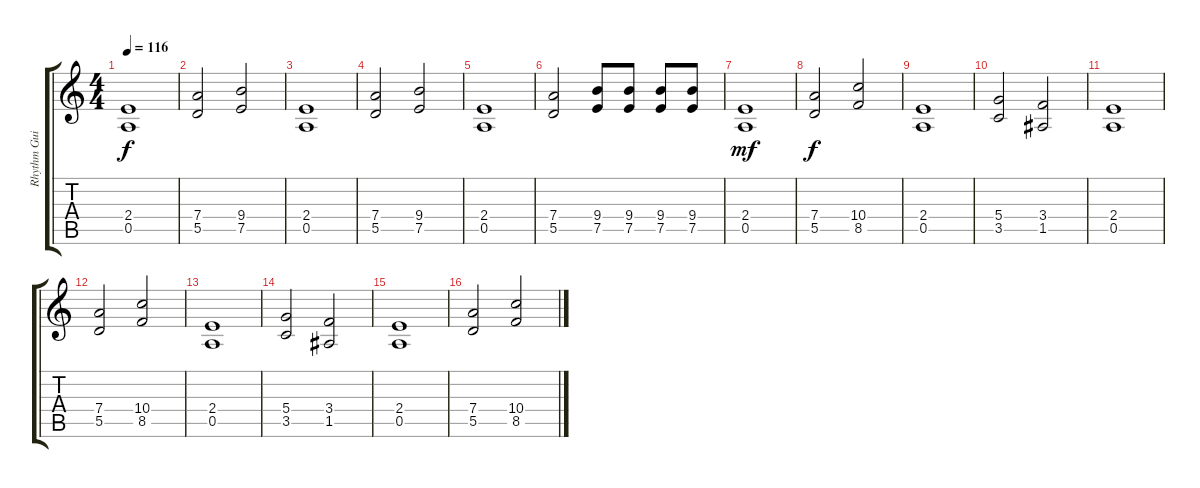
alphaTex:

\track ("Rhythm Guitar Doppel" "Rhythm Gui") {instrument distortionguitar}
\staff {score tabs}
\tuning (E4 B3 G3 D3 A2 E2) {hide}
\ts (4 4)
\tempo 116
\clef g2
\ks c
(2.4 0.5).1{dy f} |
(7.4 5.5).2 (9.4 7.5).2 |
(2.4 0.5).1 |
(7.4 5.5).2 (9.4 7.5).2 |
(2.4 0.5).1 |
(7.4 5.5).2 (9.4 7.5).8 (9.4 7.5).8 (9.4 7.5).8 (9.4 7.5).8 |
(2.4 0.5).1{dy mf} |
(7.4 5.5).2{dy f} (10.4 8.5).2 |
(2.4 0.5).1 |
(5.4 3.5).2 (3.4 1.5).2 |
(2.4 0.5).1 |
(7.4 5.5).2 (10.4 8.5).2 |
(2.4 0.5).1 |
(5.4 3.5).2 (3.4 1.5).2 |
(2.4 0.5).1 |
(7.4 5.5).2 (10.4 8.5).2
